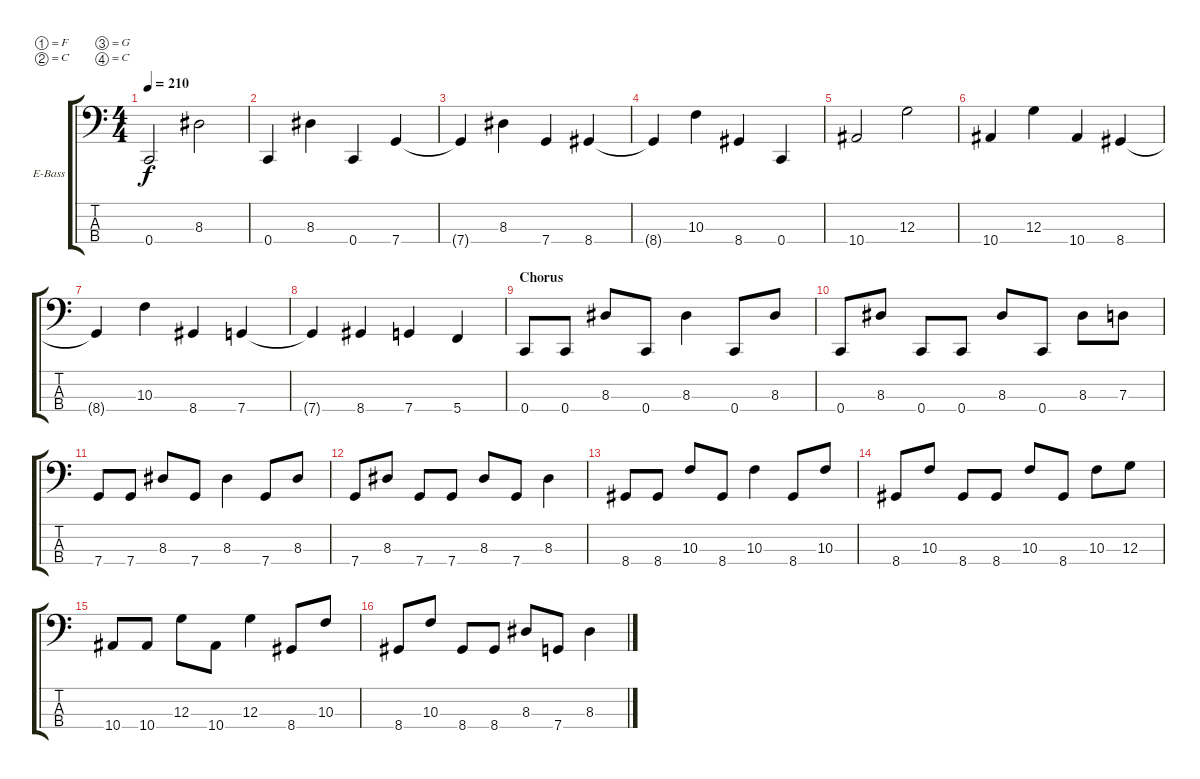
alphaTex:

\defaultSystemsLayout 4
\bracketExtendMode groupsimilarinstruments
\firstSystemTrackNameOrientation horizontal
\otherSystemsTrackNameOrientation horizontal
\track ("Electric Bass" "E-Bass") {instrument electricbassfinger}
\staff {score tabs}
\tuning (F2 C2 G1 C1)
\ts (4 4)
\tempo 210
\clef f4
\ks c
0.4.2{dy f} 8.3.2 |
0.4.4 8.3.4 0.4.4 7.4.4 |
7.4{t}.4 8.3.4 7.4.4 8.4.4 |
8.4{t}.4 10.3.4 8.4.4 0.4.4 |
10.4.2 12.3.2 |
10.4.4 12.3.4 10.4.4 8.4.4 |
8.4{t}.4 10.3.4 8.4.4 7.4.4 |
7.4{t}.4 8.4.4 7.4.4 5.4.4 |
\section ("" "Chorus")
0.4.8 0.4.8 8.3.8 0.4.8 8.3.4 0.4.8 8.3.8 |
0.4.8 8.3.8 0.4.8 0.4.8 8.3.8 0.4.8 8.3.8 7.3.8 |
7.4.8 7.4.8 8.3.8 7.4.8 8.3.4 7.4.8 8.3.8 |
7.4.8 8.3.8 7.4.8 7.4.8 8.3.8 7.4.8 8.3.4 |
8.4.8 8.4.8 10.3.8 8.4.8 10.3.4 8.4.8 10.3.8 |
8.4.8 10.3.8 8.4.8 8.4.8 10.3.8 8.4.8 10.3.8 12.3.8 |
10.4.8 10.4.8 12.3.8 10.4.8 12.3.4 8.4.8 10.3.8 |
8.4.8 10.3.8 8.4.8 8.4.8 8.3.8 7.4.8 8.3.4
